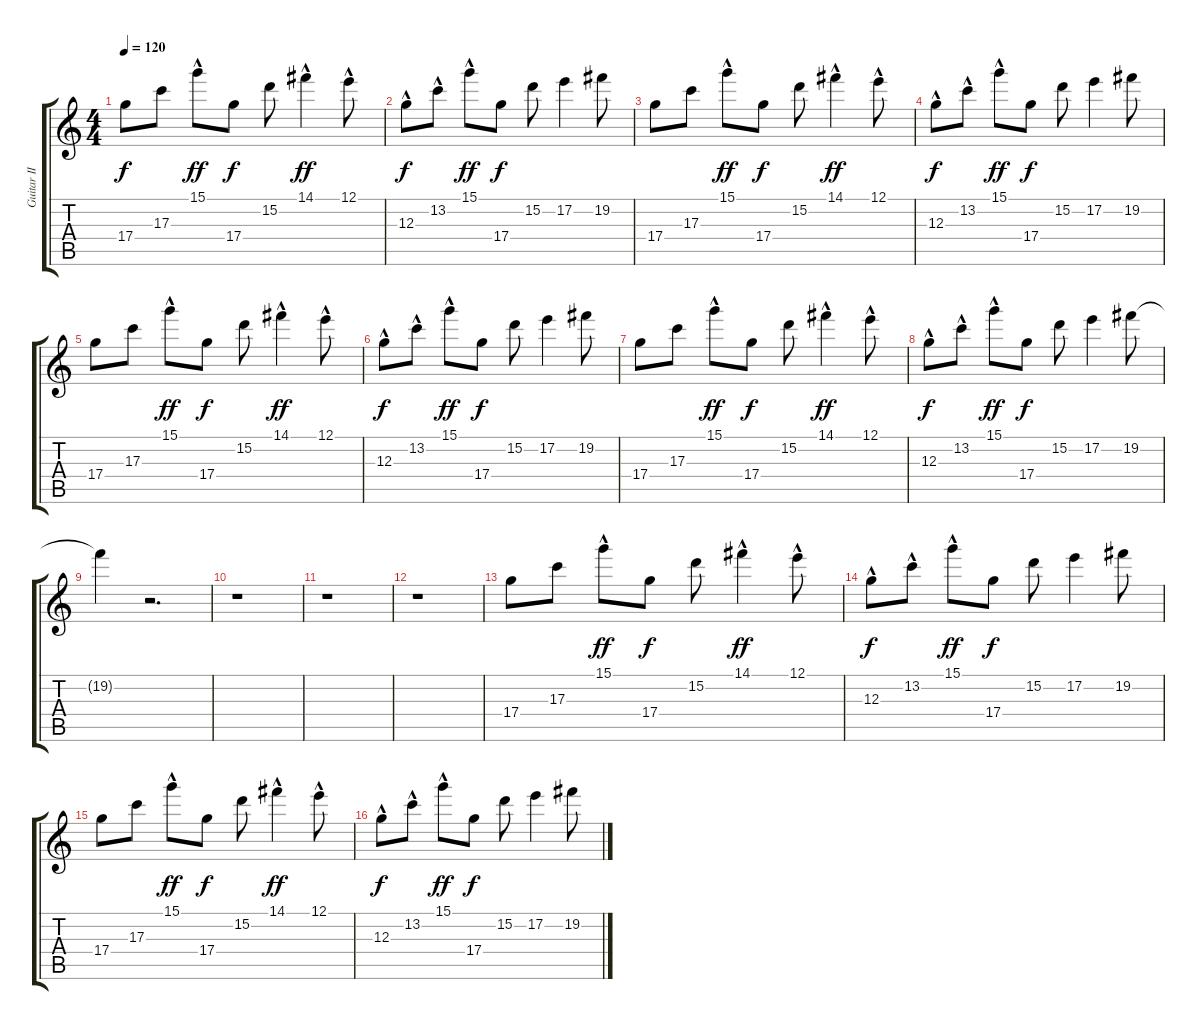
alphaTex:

\track ("Guitar II" "Guitar II") {instrument overdrivenguitar}
\staff {score tabs}
\tuning (E4 B3 G3 D3 A2 E2) {hide}
\ts (4 4)
\tempo 120
\clef g2
\ks c
17.4.8{dy f} 17.3.8 15.1{hac}.8{dy ff} 17.4.8{dy f} 15.2.8 14.1{hac}.4{dy ff} 12.1{hac}.8 |
12.3{hac}.8{dy f} 13.2{hac}.8 15.1{hac}.8{dy ff} 17.4.8{dy f} 15.2.8 17.2.4 19.2.8 |
17.4.8 17.3.8 15.1{hac}.8{dy ff} 17.4.8{dy f} 15.2.8 14.1{hac}.4{dy ff} 12.1{hac}.8 |
12.3{hac}.8{dy f} 13.2{hac}.8 15.1{hac}.8{dy ff} 17.4.8{dy f} 15.2.8 17.2.4 19.2.8 |
17.4.8 17.3.8 15.1{hac}.8{dy ff} 17.4.8{dy f} 15.2.8 14.1{hac}.4{dy ff} 12.1{hac}.8 |
12.3{hac}.8{dy f} 13.2{hac}.8 15.1{hac}.8{dy ff} 17.4.8{dy f} 15.2.8 17.2.4 19.2.8 |
17.4.8 17.3.8 15.1{hac}.8{dy ff} 17.4.8{dy f} 15.2.8 14.1{hac}.4{dy ff} 12.1{hac}.8 |
12.3{hac}.8{dy f} 13.2{hac}.8 15.1{hac}.8{dy ff} 17.4.8{dy f} 15.2.8 17.2.4 19.2.8 |
19.2{t}.4 r.2{d} |
r.1 |
r.1 |
r.1 |
17.4.8 17.3.8 15.1{hac}.8{dy ff} 17.4.8{dy f} 15.2.8 14.1{hac}.4{dy ff} 12.1{hac}.8 |
12.3{hac}.8{dy f} 13.2{hac}.8 15.1{hac}.8{dy ff} 17.4.8{dy f} 15.2.8 17.2.4 19.2.8 |
17.4.8 17.3.8 15.1{hac}.8{dy ff} 17.4.8{dy f} 15.2.8 14.1{hac}.4{dy ff} 12.1{hac}.8 |
12.3{hac}.8{dy f} 13.2{hac}.8 15.1{hac}.8{dy ff} 17.4.8{dy f} 15.2.8 17.2.4 19.2.8
